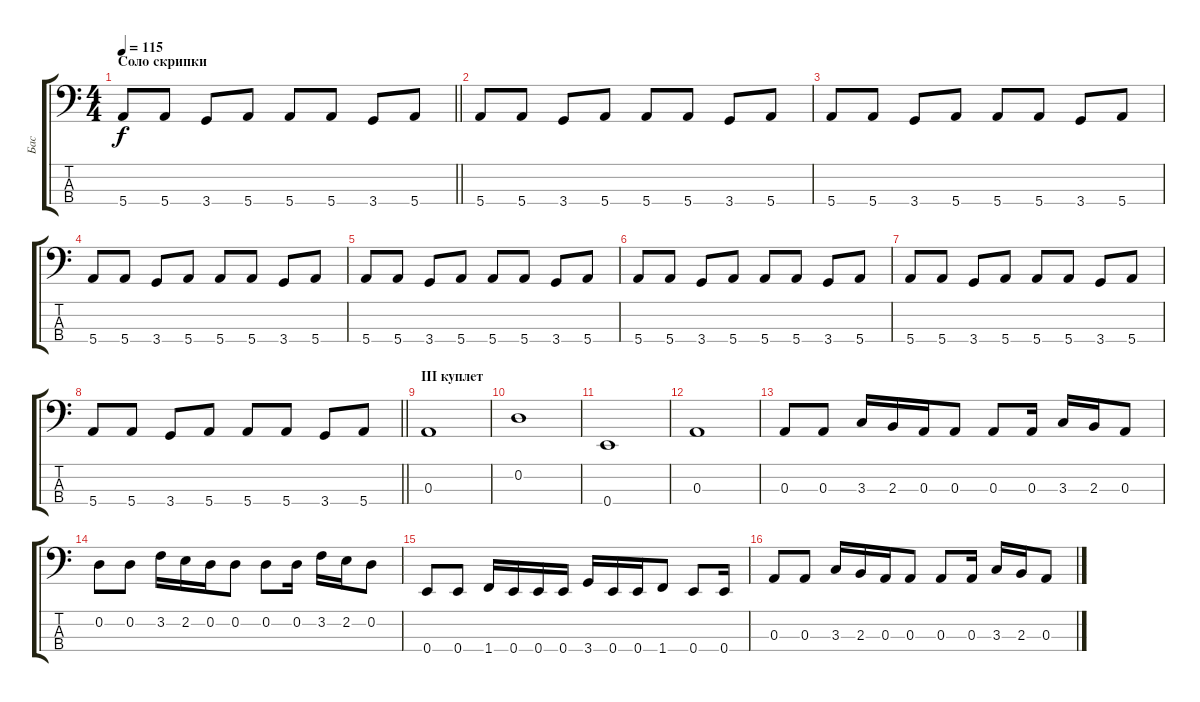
\track ("Бас" "Бас") {instrument electricbasspick}
\staff {score tabs}
\tuning (G2 D2 A1 E1) {hide}
\ts (4 4)
\section ("" "Соло скрипки")
\tempo 115
\clef f4
\barLineRight lightlight
\ks aminor
5.4.8{dy f} 5.4.8 3.4.8 5.4.8 5.4.8 5.4.8 3.4.8 5.4.8 |
5.4.8 5.4.8 3.4.8 5.4.8 5.4.8 5.4.8 3.4.8 5.4.8 |
5.4.8 5.4.8 3.4.8 5.4.8 5.4.8 5.4.8 3.4.8 5.4.8 |
5.4.8 5.4.8 3.4.8 5.4.8 5.4.8 5.4.8 3.4.8 5.4.8 |
5.4.8 5.4.8 3.4.8 5.4.8 5.4.8 5.4.8 3.4.8 5.4.8 |
5.4.8 5.4.8 3.4.8 5.4.8 5.4.8 5.4.8 3.4.8 5.4.8 |
5.4.8 5.4.8 3.4.8 5.4.8 5.4.8 5.4.8 3.4.8 5.4.8 |
\barLineRight lightlight
5.4.8 5.4.8 3.4.8 5.4.8 5.4.8 5.4.8 3.4.8 5.4.8 |
\section ("" "III куплет")
0.3.1 |
0.2.1 |
0.4.1 |
0.3.1 |
0.3.8 0.3.8 3.3.16 2.3.16 0.3.16 0.3.8 0.3.8 0.3.16 3.3.16 2.3.16 0.3.8 |
0.2.8 0.2.8 3.2.16 2.2.16 0.2.16 0.2.8 0.2.8 0.2.16 3.2.16 2.2.16 0.2.8 |
0.4.8 0.4.8 1.4.16 0.4.16 0.4.16 0.4.16 3.4.16 0.4.16 0.4.16 1.4.8 0.4.8 0.4.16 |
0.3.8 0.3.8 3.3.16 2.3.16 0.3.16 0.3.8 0.3.8 0.3.16 3.3.16 2.3.16 0.3.8
